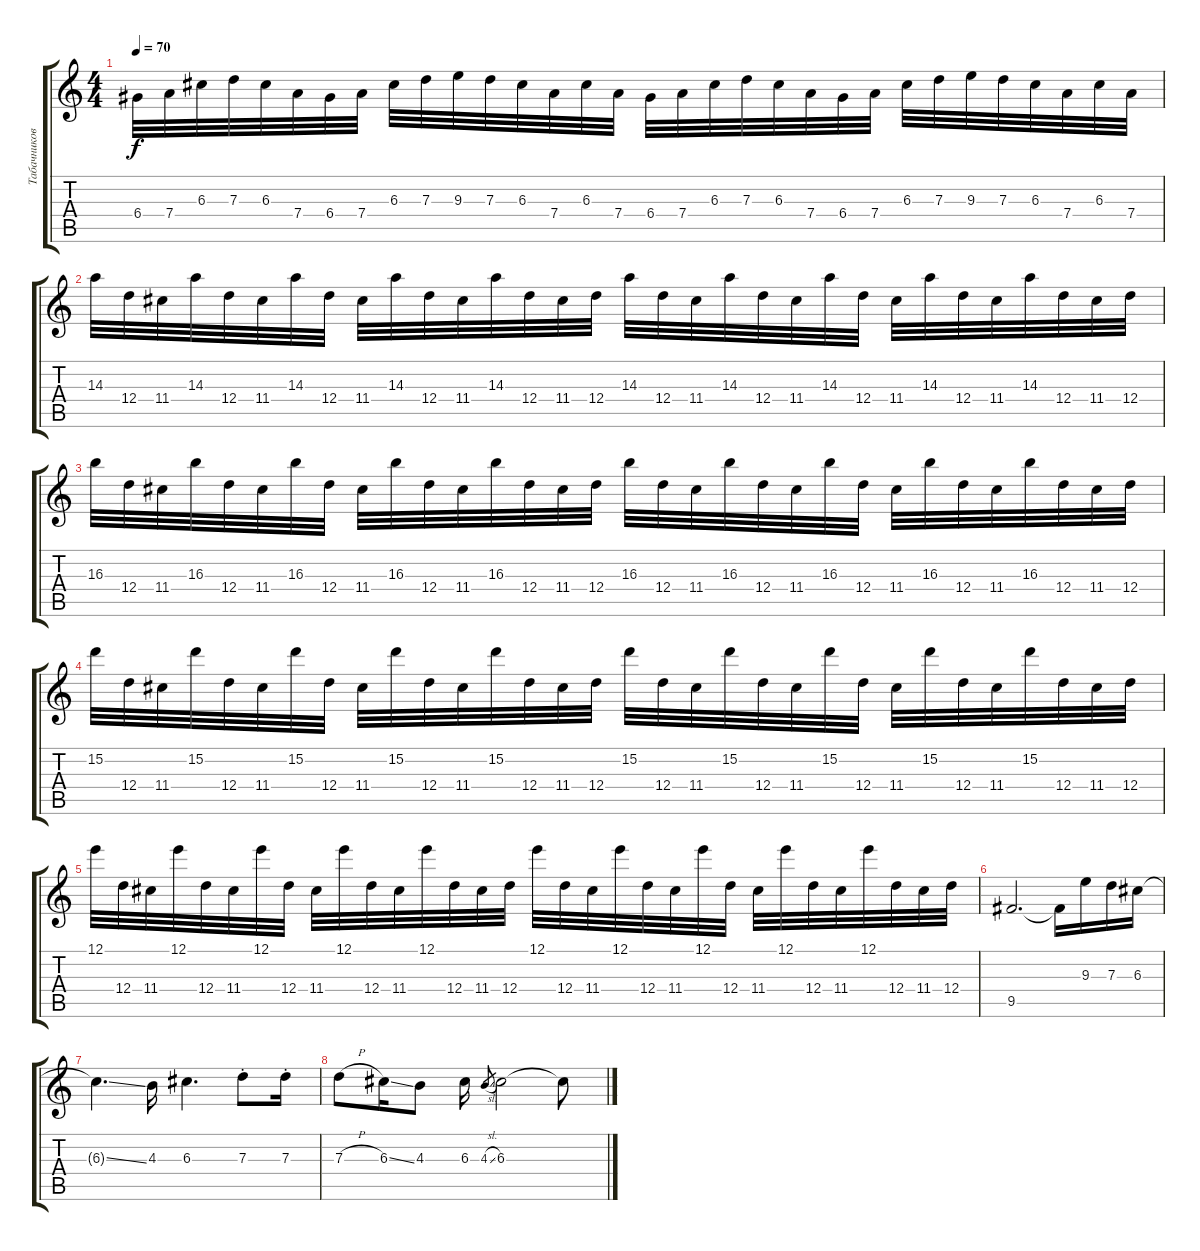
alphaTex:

\track ("Табачников" "Табачников") {instrument distortionguitar}
\staff {score tabs}
\tuning (E4 B3 G3 D3 A2 E2) {hide}
\ts (4 4)
\tempo 70
\clef g2
\ks c
6.4.32{dy f} 7.4.32 6.3.32 7.3.32 6.3.32 7.4.32 6.4.32 7.4.32 6.3.32 7.3.32 9.3.32 7.3.32 6.3.32 7.4.32 6.3.32 7.4.32 6.4.32 7.4.32 6.3.32 7.3.32 6.3.32 7.4.32 6.4.32 7.4.32 6.3.32 7.3.32 9.3.32 7.3.32 6.3.32 7.4.32 6.3.32 7.4.32 |
14.3.32 12.4.32 11.4.32 14.3.32 12.4.32 11.4.32 14.3.32 12.4.32 11.4.32 14.3.32 12.4.32 11.4.32 14.3.32 12.4.32 11.4.32 12.4.32 14.3.32 12.4.32 11.4.32 14.3.32 12.4.32 11.4.32 14.3.32 12.4.32 11.4.32 14.3.32 12.4.32 11.4.32 14.3.32 12.4.32 11.4.32 12.4.32 |
16.3.32 12.4.32 11.4.32 16.3.32 12.4.32 11.4.32 16.3.32 12.4.32 11.4.32 16.3.32 12.4.32 11.4.32 16.3.32 12.4.32 11.4.32 12.4.32 16.3.32 12.4.32 11.4.32 16.3.32 12.4.32 11.4.32 16.3.32 12.4.32 11.4.32 16.3.32 12.4.32 11.4.32 16.3.32 12.4.32 11.4.32 12.4.32 |
15.2.32 12.4.32 11.4.32 15.2.32 12.4.32 11.4.32 15.2.32 12.4.32 11.4.32 15.2.32 12.4.32 11.4.32 15.2.32 12.4.32 11.4.32 12.4.32 15.2.32 12.4.32 11.4.32 15.2.32 12.4.32 11.4.32 15.2.32 12.4.32 11.4.32 15.2.32 12.4.32 11.4.32 15.2.32 12.4.32 11.4.32 12.4.32 |
12.1.32 12.4.32 11.4.32 12.1.32 12.4.32 11.4.32 12.1.32 12.4.32 11.4.32 12.1.32 12.4.32 11.4.32 12.1.32 12.4.32 11.4.32 12.4.32 12.1.32 12.4.32 11.4.32 12.1.32 12.4.32 11.4.32 12.1.32 12.4.32 11.4.32 12.1.32 12.4.32 11.4.32 12.1.32 12.4.32 11.4.32 12.4.32 |
9.5.2{d} 9.5{t}.16 9.3.16 7.3.16 6.3.16 |
6.3{ss t}.4{d} 4.3.16 6.3.4{d} 7.3{st}.8 7.3{st}.16 |
7.3{h}.8 6.3{ss}.16 4.3.8 6.3.16 4.3{sl}.8{gr} 6.3.2 6.3{t}.8
